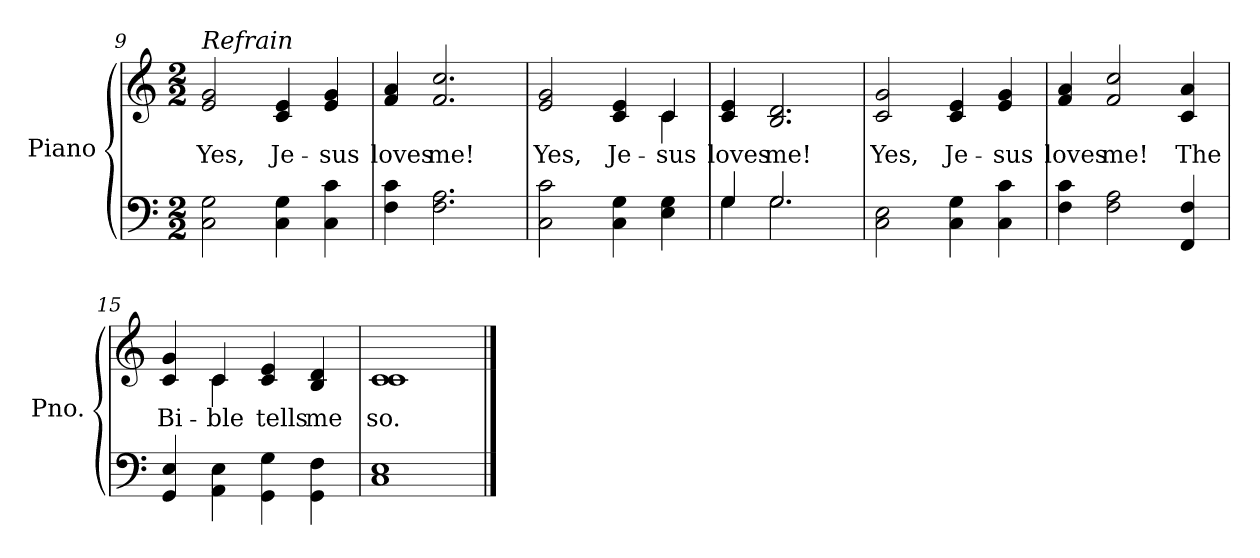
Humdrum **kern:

**kern	**kern	**text
*part2	*part1	*part1
*staff2	*staff1	*staff1
*I"Piano	*I"Piano	*
*I'Pno.	*I'Pno.	*
!!LO:LB:g=z
*clefF4	*clefG2	*
*k[]	*k[]	*
*C:	*C:	*
*M2/2	*M2/2	*
=9	=9	=9
!	!LO:TX:a:i:t=Refrain	!
!	!	!LO:LY:b:color=#000000
2Ci\ 2Gi	2ei/ 2gi	Yes,
!	!	!LO:LY:b:color=#000000
4Ci\ 4Gi	4ci/ 4ei	Je-
!	!	!LO:LY:b:color=#000000
4Ci\ 4ci	4ei/ 4gi	-sus
=10	=10	=10
!	!	!LO:LY:b:color=#000000
4Fi\ 4ci	4fi/ 4ai	loves
!	!	!LO:LY:b:color=#000000
2.Fi\ 2.Ai	2.fi/ 2.cci	me!
=11	=11	=11
!	!	!LO:LY:b:color=#000000
*	*^	*
2Ci\ 2ci	2ei/ 2gi	2.ryy	Yes,
!	!	!	!LO:LY:b:color=#000000
4Ci\ 4Gi	4ci/ 4ei	.	Je-
!	!	!	!LO:LY:b:color=#000000
4Ei\ 4Gi	4ci/	4ci\	-sus
*	*v	*v	*
=12	=12	=12
*^	*	*
*	*	*^	*
!	!	!	!	!LO:LY:b:color=#000000
*	*	*v	*v	*
4Gi/	4Gi\	4ci/ 4ei	loves
!	!	!	!LO:LY:b:color=#000000
2.Gi/	2.Gi\	2.Bi/ 2.di	me!
*v	*v	*	*
!!LO:LB:g=z
=13	=13	=13
*^	*	*
!	!	!	!LO:LY:b:color=#000000
*v	*v	*	*
2Ci\ 2Ei	2ci/ 2gi	Yes,
!	!	!LO:LY:b:color=#000000
4Ci\ 4Gi	4ci/ 4ei	Je-
!	!	!LO:LY:b:color=#000000
4Ci\ 4ci	4ei/ 4gi	-sus
=14	=14	=14
!	!	!LO:LY:b:color=#000000
4Fi\ 4ci	4fi/ 4ai	loves
!	!	!LO:LY:b:color=#000000
2Fi\ 2Ai	2fi/ 2cci	me!
!	!	!LO:LY:b:color=#000000
4FFi/ 4Fi	4ci/ 4ai	The
=15	=15	=15
!	!	!LO:LY:b:color=#000000
*	*^	*
4GGi/ 4Ei	4ci/ 4gi	4ryy	Bi-
!	!	!	!LO:LY:b:color=#000000
4AAi\ 4Ei	4ci/	4ci\	-ble
!	!	!	!LO:LY:b:color=#000000
4GGi\ 4Gi	4ci/ 4ei	2ryy	tells
!	!	!	!LO:LY:b:color=#000000
4GGi\ 4Fi	4Bi/ 4di	.	me
*	*v	*v	*
=16	=16	=16
!	!	!LO:LY:b:color=#000000
1Ci 1Ei	1ci 1ci	so.
==	==	==
*-	*-	*-
